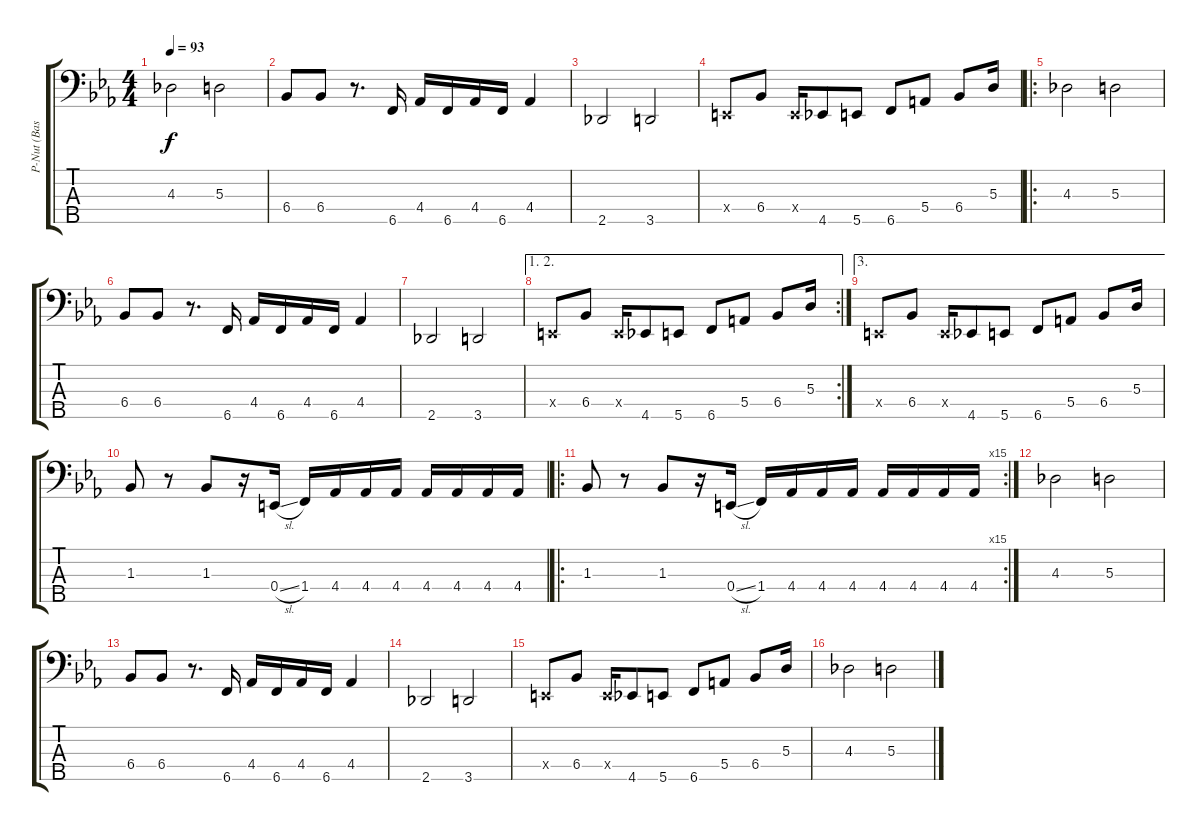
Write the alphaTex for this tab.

\track ("P-Nut (Bass)" "P-Nut (Bas") {instrument electricbassfinger}
\staff {score tabs}
\tuning (G2 D2 A1 E1 B0) {hide}
\ts (4 4)
\tempo 93
\clef f4
\ks eb
4.3.2{dy f instrument electricbassfinger} 5.3.2 |
6.4.8 6.4.8 r.8{d} 6.5.16 4.4.16 6.5.16 4.4.16 6.5.16 4.4.4 |
2.5.2 3.5.2 |
0.4{x}.8 6.4.8 0.4{x}.16 4.5.8 5.5.8 6.5.8 5.4.8 6.4.8 5.3.16 |
\ro
4.3.2 5.3.2 |
6.4.8 6.4.8 r.8{d} 6.5.16 4.4.16 6.5.16 4.4.16 6.5.16 4.4.4 |
2.5.2 3.5.2 |
\ae (1 2)
\rc 2
0.4{x}.8 6.4.8 0.4{x}.16 4.5.8 5.5.8 6.5.8 5.4.8 6.4.8 5.3.16 |
\ae 3
0.4{x}.8 6.4.8 0.4{x}.16 4.5.8 5.5.8 6.5.8 5.4.8 6.4.8 5.3.16 |
1.3.8 r.8 1.3.8 r.16 0.4{sl}.16 1.4.16 4.4.16 4.4.16 4.4.16 4.4.16 4.4.16 4.4.16 4.4.16 |
\ro
\rc 15
1.3.8 r.8 1.3.8 r.16 0.4{sl}.16 1.4.16 4.4.16 4.4.16 4.4.16 4.4.16 4.4.16 4.4.16 4.4.16 |
4.3.2 5.3.2 |
6.4.8 6.4.8 r.8{d} 6.5.16 4.4.16 6.5.16 4.4.16 6.5.16 4.4.4 |
2.5.2 3.5.2 |
0.4{x}.8 6.4.8 0.4{x}.16 4.5.8 5.5.8 6.5.8 5.4.8 6.4.8 5.3.16 |
4.3.2 5.3.2
